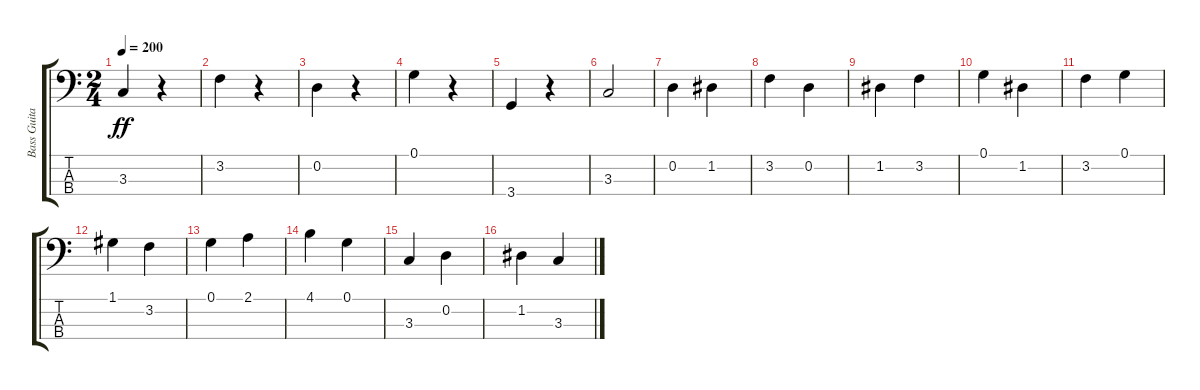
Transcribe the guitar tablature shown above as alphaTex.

\track ("Bass Guitar" "Bass Guita") {instrument electricbassfinger}
\staff {score tabs}
\tuning (G2 D2 A1 E1) {hide}
\ts (2 4)
\tempo 200
\clef f4
\ks c
3.3.4{dy ff} r.4 |
3.2.4 r.4 |
0.2.4 r.4 |
0.1.4 r.4 |
3.4.4 r.4 |
3.3.2 |
0.2.4 1.2.4 |
3.2.4 0.2.4 |
1.2.4 3.2.4 |
0.1.4 1.2.4 |
3.2.4 0.1.4 |
1.1.4 3.2.4 |
0.1.4 2.1.4 |
4.1.4 0.1.4 |
3.3.4 0.2.4 |
1.2.4 3.3.4
